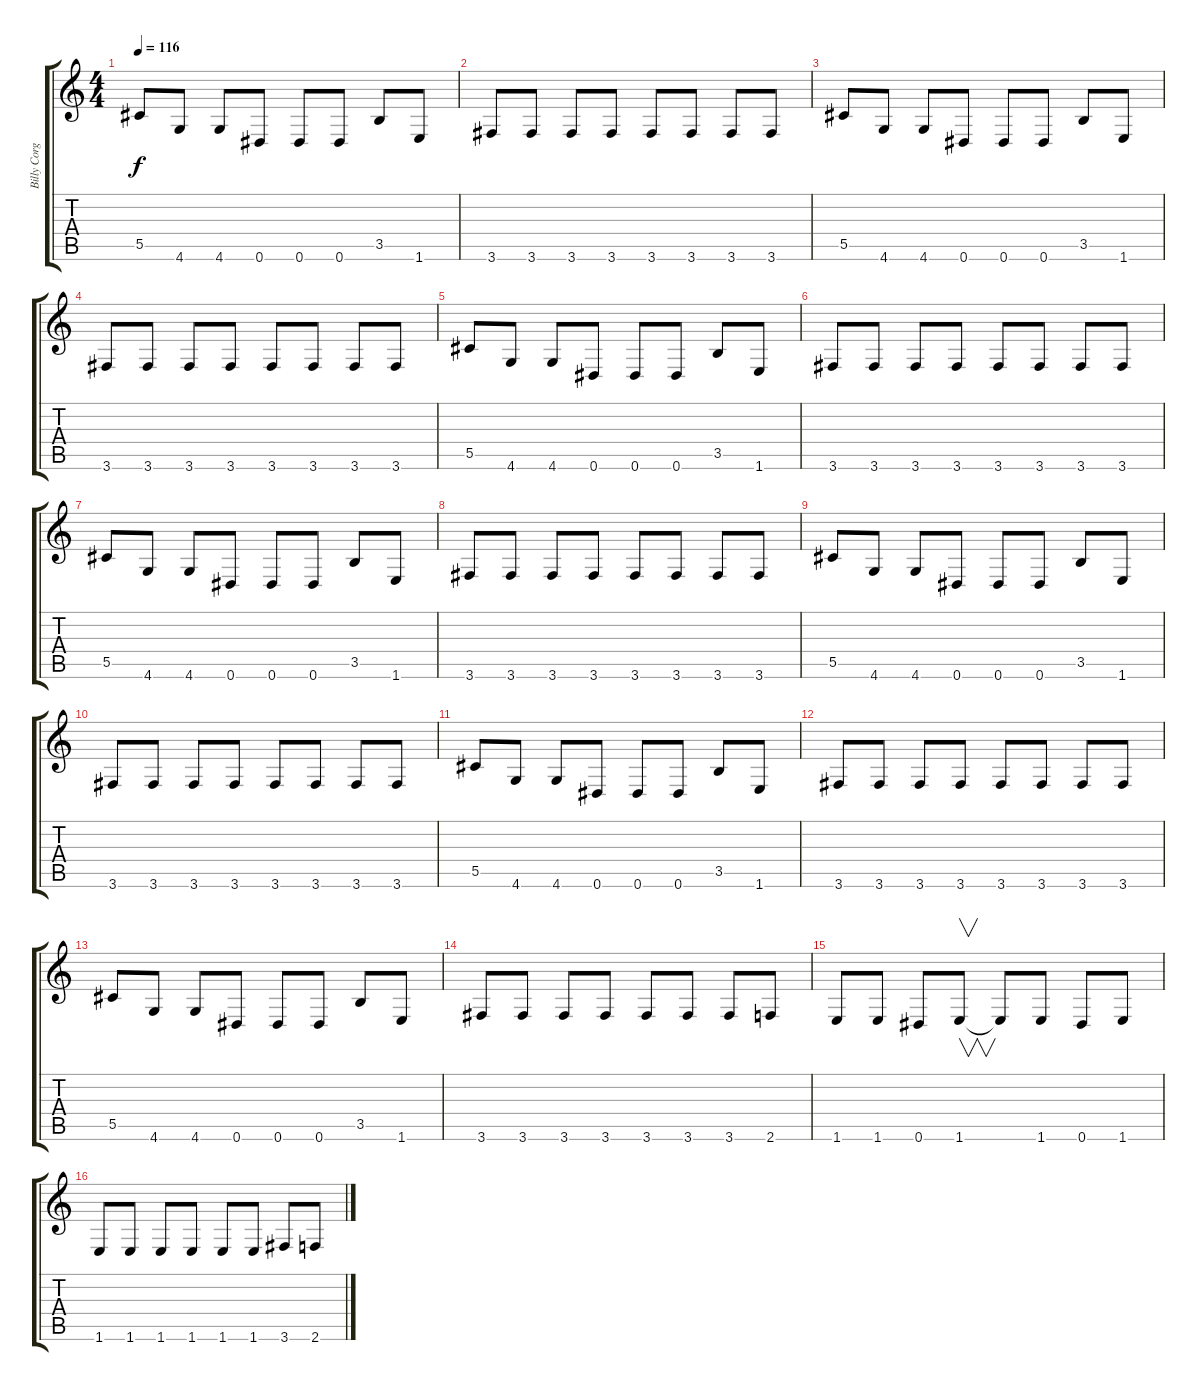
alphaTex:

\track ("Billy Corgan" "Billy Corg") {instrument distortionguitar}
\staff {score tabs}
\tuning (Eb4 Bb3 Gb3 Db3 Ab2 Eb2) {hide}
\ts (4 4)
\tempo 116
\clef g2
\ks c
5.5.8{dy f} 4.6.8 4.6.8 0.6.8 0.6.8 0.6.8 3.5.8 1.6.8 |
3.6.8 3.6.8 3.6.8 3.6.8 3.6.8 3.6.8 3.6.8 3.6.8 |
5.5.8 4.6.8 4.6.8 0.6.8 0.6.8 0.6.8 3.5.8 1.6.8 |
3.6.8 3.6.8 3.6.8 3.6.8 3.6.8 3.6.8 3.6.8 3.6.8 |
5.5.8 4.6.8 4.6.8 0.6.8 0.6.8 0.6.8 3.5.8 1.6.8 |
3.6.8 3.6.8 3.6.8 3.6.8 3.6.8 3.6.8 3.6.8 3.6.8 |
5.5.8 4.6.8 4.6.8 0.6.8 0.6.8 0.6.8 3.5.8 1.6.8 |
3.6.8 3.6.8 3.6.8 3.6.8 3.6.8 3.6.8 3.6.8 3.6.8 |
5.5.8 4.6.8 4.6.8 0.6.8 0.6.8 0.6.8 3.5.8 1.6.8 |
3.6.8 3.6.8 3.6.8 3.6.8 3.6.8 3.6.8 3.6.8 3.6.8 |
5.5.8 4.6.8 4.6.8 0.6.8 0.6.8 0.6.8 3.5.8 1.6.8 |
3.6.8 3.6.8 3.6.8 3.6.8 3.6.8 3.6.8 3.6.8 3.6.8 |
5.5.8 4.6.8 4.6.8 0.6.8 0.6.8 0.6.8 3.5.8 1.6.8 |
3.6.8 3.6.8 3.6.8 3.6.8 3.6.8 3.6.8 3.6.8 2.6.8 |
1.6.8 1.6.8 0.6.8 1.6.8{v} 1.6{t}.8 1.6.8 0.6.8 1.6.8 |
1.6.8 1.6.8 1.6.8 1.6.8 1.6.8 1.6.8 3.6.8 2.6.8
